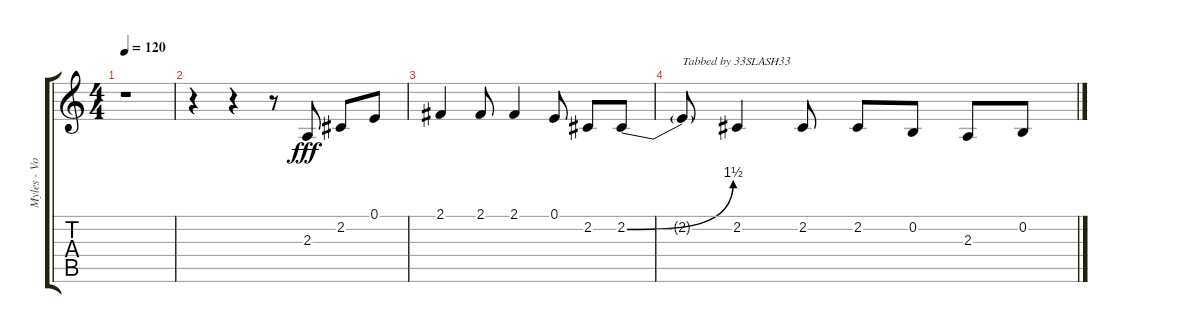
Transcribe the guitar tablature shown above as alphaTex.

\track ("Myles - Voice" "Myles - Vo") {instrument synthbrass1}
\staff {score tabs}
\tuning (E4 B3 G3 D3 A2 E2) {hide}
\ts (4 4)
\tempo 120
\clef g2
\ks c
r.1{dy ff} |
r.4 r.4 r.8 2.3.8{dy fff} 2.2.8 0.1.8 |
2.1.4 2.1.8 2.1.4 0.1.8 2.2.8 2.2{be (bend 0 0 60 6)}.8 |
2.2{t}.8{txt "Tabbed by 33SLASH33"} 2.2.4 2.2.8 2.2.8 0.2.8 2.3.8 0.2.8
